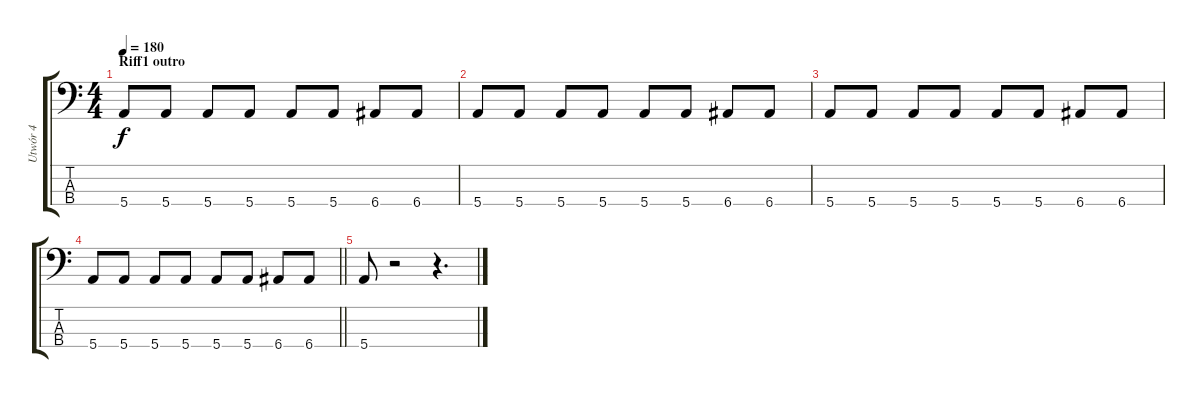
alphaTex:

\track ("Utwór 4" "Utwór 4") {instrument electricbassfinger}
\staff {score tabs}
\tuning (G2 D2 A1 E1) {hide}
\ts (4 4)
\section ("" "Riff1 outro")
\tempo 180
\clef f4
\ks c
5.4.8{dy f} 5.4.8 5.4.8 5.4.8 5.4.8 5.4.8 6.4.8 6.4.8 |
5.4.8 5.4.8 5.4.8 5.4.8 5.4.8 5.4.8 6.4.8 6.4.8 |
5.4.8 5.4.8 5.4.8 5.4.8 5.4.8 5.4.8 6.4.8 6.4.8 |
\barLineRight lightlight
5.4.8 5.4.8 5.4.8 5.4.8 5.4.8 5.4.8 6.4.8 6.4.8 |
5.4.8 r.2 r.4{d}
